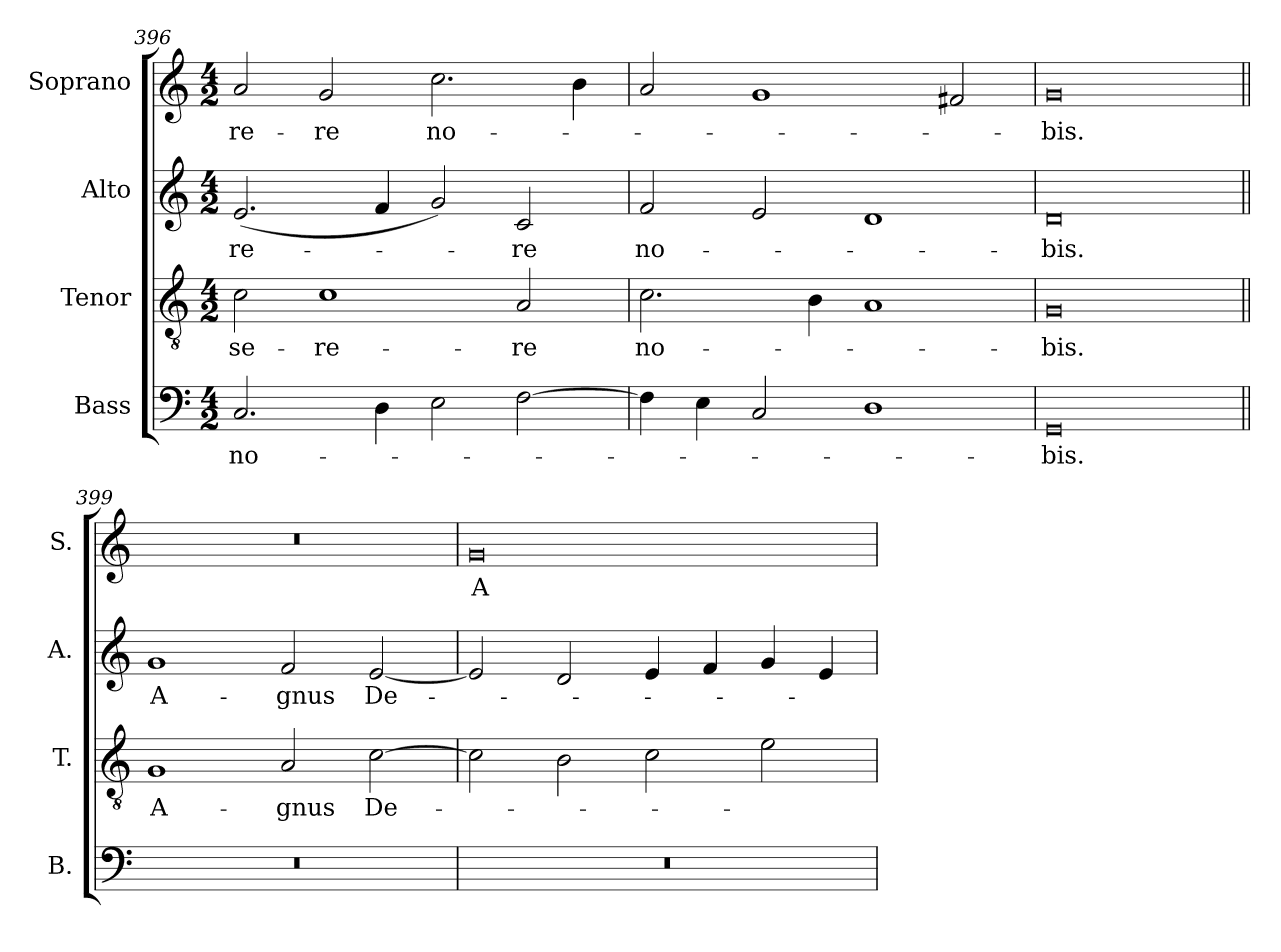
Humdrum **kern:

**kern	**text	**kern	**text	**kern	**text	**kern	**text
*part4	*part4	*part3	*part3	*part2	*part2	*part1	*part1
*staff4	*staff4	*staff3	*staff3	*staff2	*staff2	*staff1	*staff1
*I"Bass	*	*I"Tenor	*	*I"Alto	*	*I"Soprano	*
*I'B.	*	*I'T.	*	*I'A.	*	*I'S.	*
*clefF4	*	*clefGv2	*	*clefG2	*	*clefG2	*
*	*	*ITrd7c12	*	*	*	*	*
*k[]	*	*k[]	*	*k[]	*	*k[]	*
*C:	*	*C:	*	*C:	*	*C:	*
*M4/2	*	*M4/2	*	*M4/2	*	*M4/2	*
=396	=396	=396	=396	=396	=396	=396	=396
!	!LO:LY:b:color=#000000	!	!	!	!	!	!
!	!	!	!LO:LY:b:color=#000000	!	!	!	!
!	!	!	!	!	!LO:LY:b:color=#000000	!	!
!	!	!	!	!	!	!	!LO:LY:b:color=#000000
2.Ci/	no-	2Ci\	-se-	(2.ei/	-re-	2ai/	-re-
!	!	!	!LO:LY:b:color=#000000	!	!	!	!
!	!	!	!	!	!	!	!LO:LY:b:color=#000000
.	.	1Ci	-re-	.	.	2gi/	-re
4Di\	.	.	.	4fi/	.	.	.
!	!	!	!	!	!	!	!LO:LY:b:color=#000000
2Ei\	.	.	.	2gi/)	.	2.cci\	no-
!	!	!	!LO:LY:b:color=#000000	!	!	!	!
!	!	!	!	!	!LO:LY:b:color=#000000	!	!
[2Fi\	.	2AAi/	-re	2ci/	-re	.	.
.	.	.	.	.	.	4bi\	.
=397	=397	=397	=397	=397	=397	=397	=397
!	!	!	!LO:LY:b:color=#000000	!	!	!	!
!	!	!	!	!	!LO:LY:b:color=#000000	!	!
4Fi\]	.	2.Ci\	no-	2fi/	no-	2ai/	.
4Ei\	.	.	.	.	.	.	.
2Ci/	.	.	.	2ei/	.	1gi	.
.	.	4BBi\	.	.	.	.	.
1Di	.	1AAi	.	1di	.	.	.
.	.	.	.	.	.	2f#Xi/	.
=398	=398	=398	=398	=398	=398	=398	=398
!	!LO:LY:b:color=#000000	!	!	!	!	!	!
!	!	!	!LO:LY:b:color=#000000	!	!	!	!
!	!	!	!	!	!LO:LY:b:color=#000000	!	!
!	!	!	!	!	!	!	!LO:LY:b:color=#000000
0GGi	-bis.	0GGi	-bis.	0di	-bis.	0gi	-bis.
!!LO:PB:g=z
=399||	=399||	=399||	=399||	=399||	=399||	=399||	=399||
!LO:N:vis=1	!	!	!	!	!	!	!
!	!	!	!LO:LY:b:color=#000000	!	!	!	!
!	!	!	!	!	!LO:LY:b:color=#000000	!LO:N:vis=1	!
0r	.	1GGi	A-	1gi	A-	0r	.
!	!	!	!LO:LY:b:color=#000000	!	!	!	!
!	!	!	!	!	!LO:LY:b:color=#000000	!	!
.	.	2AAi/	-gnus	2fi/	-gnus	.	.
!	!	!	!LO:LY:b:color=#000000	!	!	!	!
!	!	!	!	!	!LO:LY:b:color=#000000	!	!
.	.	[2Ci\	De-	[2ei/	De-	.	.
=400	=400	=400	=400	=400	=400	=400	=400
!LO:N:vis=1	!	!	!	!	!	!	!
!	!	!	!	!	!	!	!LO:LY:b:color=#000000
0r	.	2Ci\]	.	2ei/]	.	0gi	A-
.	.	2BBi\	.	2di/	.	.	.
.	.	2Ci\	.	4ei/	.	.	.
.	.	.	.	4fi/	.	.	.
.	.	2Ei\	.	4gi/	.	.	.
.	.	.	.	4ei/	.	.	.
=	=	=	=	=	=	=	=
*-	*-	*-	*-	*-	*-	*-	*-
